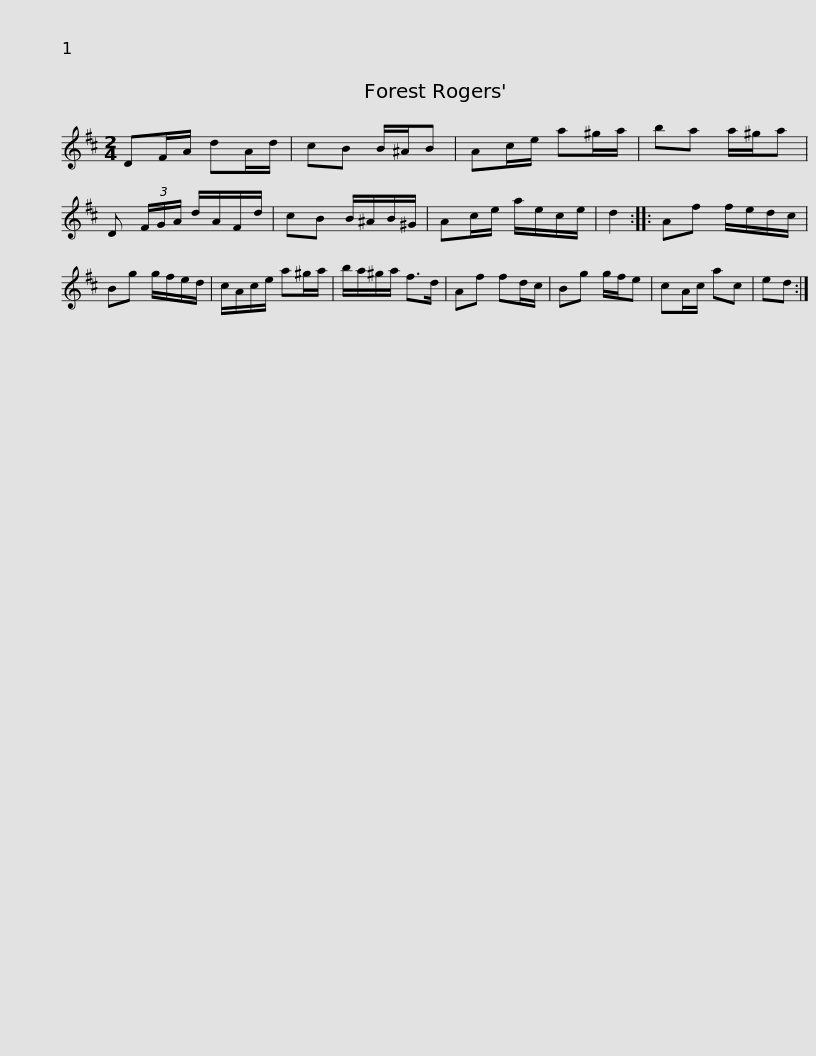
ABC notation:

X:1
L:1/8
M:2/4
I:linebreak $
K:D
V:1 treble
V:1
 DF/A/ dA/d/ | cB B/^A/B | Ac/e/ a^g/a/ | ba a/^g/a | D (3F/G/A/ d/A/F/d/ | %5
 cB B/^A/B/^G/ |$ Ac/e/ a/e/c/e/ | d2 :: Af f/e/d/c/ | Bg g/f/e/d/ | %10
 c/A/c/e/ a^g/a/ | b/a/^g/a/ f>d | Af fd/c/ | Bg g/f/e |$ cA/c/ ac | %15
 ed :| %16
